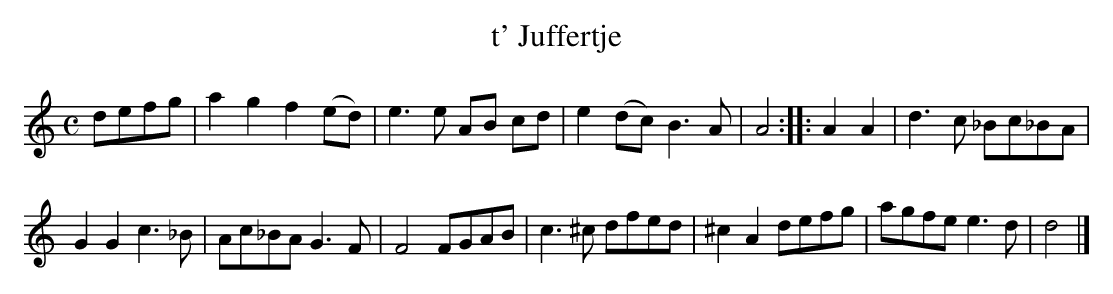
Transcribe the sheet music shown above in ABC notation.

X:1
T:t' Juffertje
M:C
K:Ddor
defg|a2g2f2(ed)|e3e AB cd|e2(dc)B3A|A4:||:A2A2|d3c _Bc_BA|
G2G2c3_B|Ac_BAG3F|F4FGAB|c3^c dfed|^c2A2defg|agfee3d|d4|]
